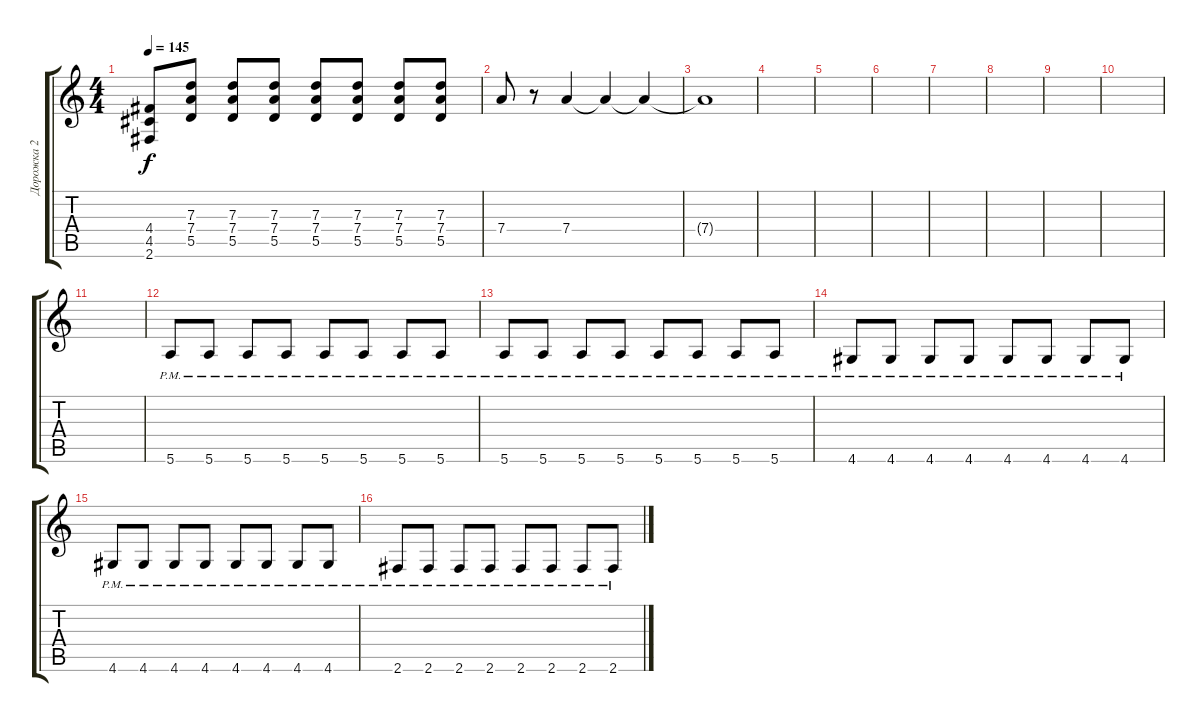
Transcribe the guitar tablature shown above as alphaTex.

\track ("Дорожка 2" "Дорожка 2") {instrument distortionguitar}
\staff {score tabs}
\tuning (E4 B3 G3 D3 A2 E2) {hide}
\ts (4 4)
\tempo 145
\clef g2
\ks c
(4.4{t} 4.5{t} 2.6{t}).8{dy f} (7.3 7.4 5.5).8 (7.3 7.4 5.5).8 (7.3 7.4 5.5).8 (7.3 7.4 5.5).8 (7.3 7.4 5.5).8 (7.3 7.4 5.5).8 (7.3 7.4 5.5).8 |
7.4.8 r.8 7.4.4 7.4{t}.4 7.4{t}.4 |
7.4{t}.1 |
|
|
|
|
|
|
|
|
5.6{pm}.8 5.6{pm}.8 5.6{pm}.8 5.6{pm}.8 5.6{pm}.8 5.6{pm}.8 5.6{pm}.8 5.6{pm}.8 |
5.6{pm}.8 5.6{pm}.8 5.6{pm}.8 5.6{pm}.8 5.6{pm}.8 5.6{pm}.8 5.6{pm}.8 5.6{pm}.8 |
4.6{pm}.8 4.6{pm}.8 4.6{pm}.8 4.6{pm}.8 4.6{pm}.8 4.6{pm}.8 4.6{pm}.8 4.6{pm}.8 |
4.6{pm}.8 4.6{pm}.8 4.6{pm}.8 4.6{pm}.8 4.6{pm}.8 4.6{pm}.8 4.6{pm}.8 4.6{pm}.8 |
2.6{pm}.8 2.6{pm}.8 2.6{pm}.8 2.6{pm}.8 2.6{pm}.8 2.6{pm}.8 2.6{pm}.8 2.6{pm}.8
